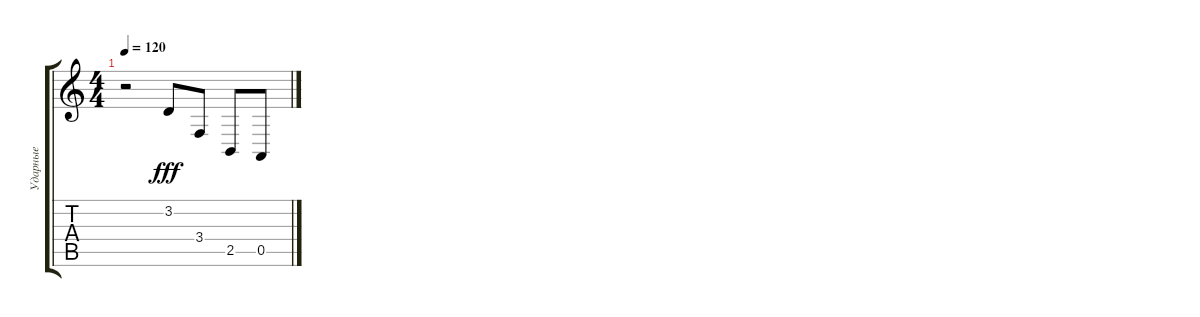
\track ("Ударные" "Ударные") {instrument melodictom}
\staff {score tabs}
\tuning (E4 B3 G3 D3 A2 E2) {hide}
\ts (4 4)
\tempo 120
\clef g2
\ks c
r.2{dy fff} 3.2.8{instrument melodictom} 3.4.8 2.5.8 0.5.8
